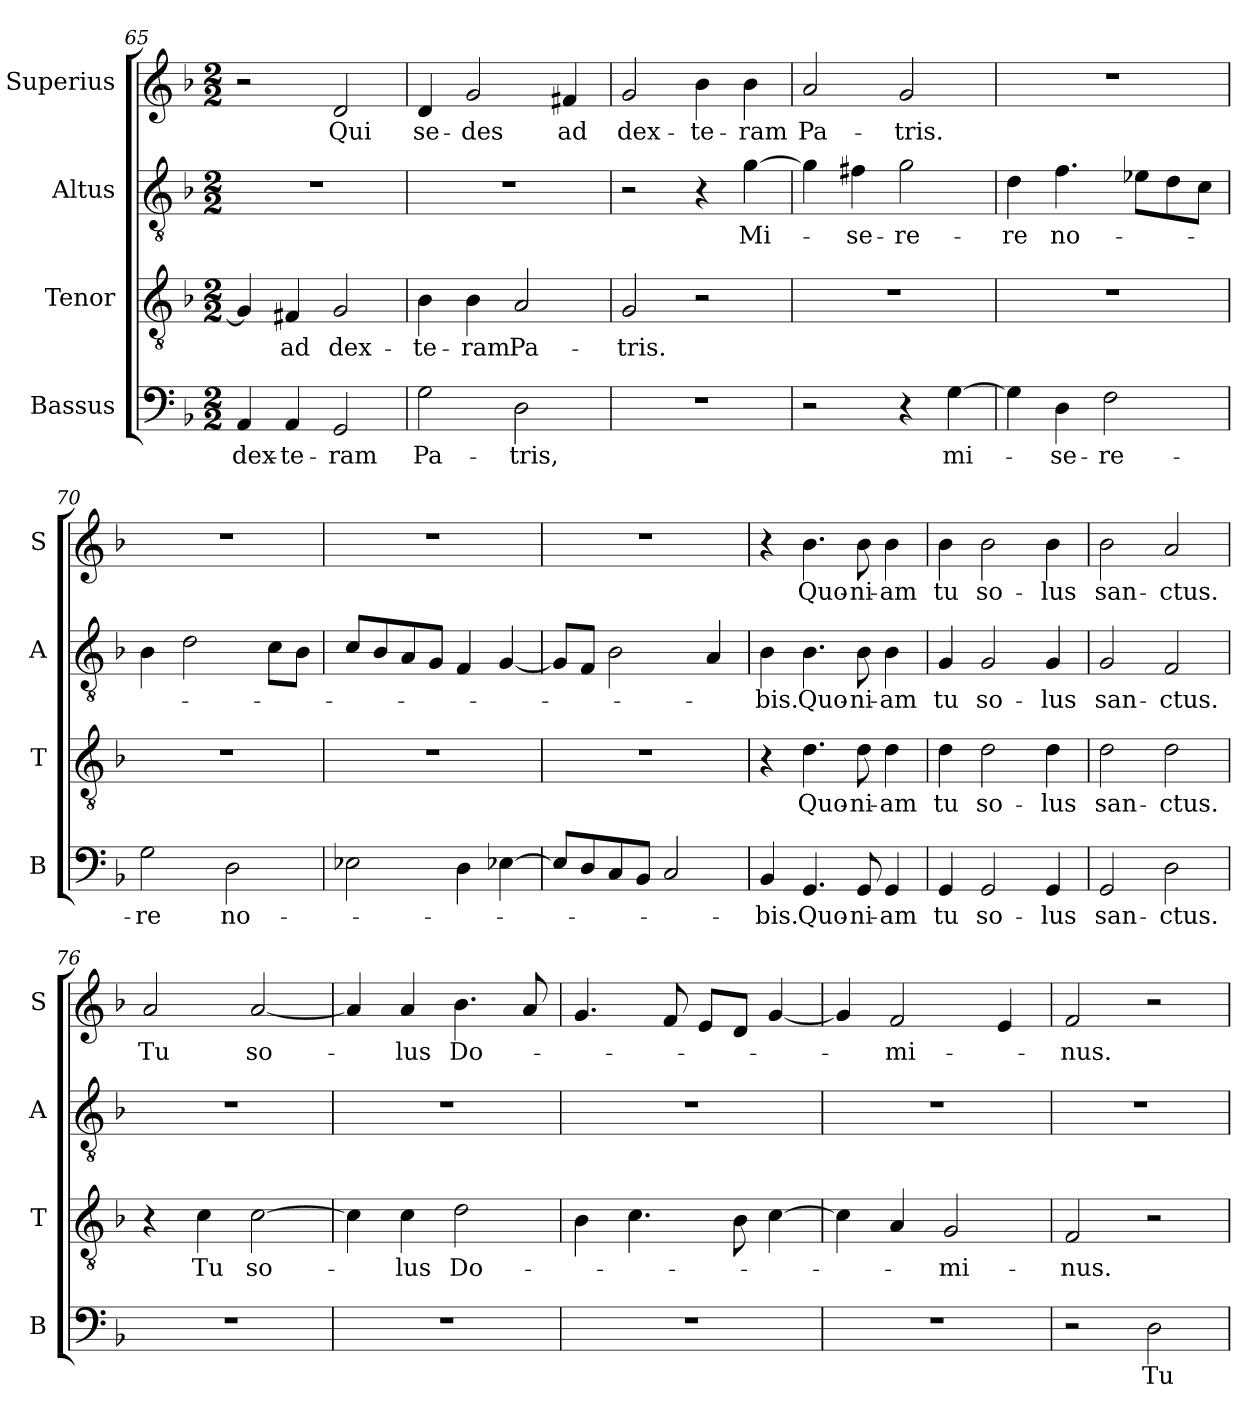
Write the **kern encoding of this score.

**kern	**text	**kern	**text	**kern	**text	**kern	**text
*part4	*part4	*part3	*part3	*part2	*part2	*part1	*part1
*staff4	*staff4	*staff3	*staff3	*staff2	*staff2	*staff1	*staff1
*I"Bassus	*	*I"Tenor	*	*I"Altus	*	*I"Superius	*
*I'B	*	*I'T	*	*I'A	*	*I'S	*
*clefF4	*	*clefGv2	*	*clefGv2	*	*clefG2	*
*k[b-]	*	*k[b-]	*	*k[b-]	*	*k[b-]	*
*M2/2	*	*M2/2	*	*M2/2	*	*M2/2	*
=65	=65	=65	=65	=65	=65	=65	=65
4AA	dex-	4G]	.	1r	.	2r	.
4AA	-te-	4F#X	ad	.	.	.	.
2GG	-ram	2G	dex-	.	.	2d	Qui
=66	=66	=66	=66	=66	=66	=66	=66
2G	Pa-	4B-	-te-	1r	.	4d	se-
.	.	4B-	-ram	.	.	2g	-des
2D	-tris,	2A	Pa-	.	.	.	.
.	.	.	.	.	.	4f#X	ad
=67	=67	=67	=67	=67	=67	=67	=67
1r	.	2G	-tris.	2r	.	2g	dex-
.	.	2r	.	4r	.	4b-	-te-
.	.	.	.	[4g	Mi-	4b-	-ram
=68	=68	=68	=68	=68	=68	=68	=68
2r	.	1r	.	4g]	.	2a	Pa-
.	.	.	.	4f#X	-se-	.	.
4r	.	.	.	2g	-re-	2g	-tris.
[4G	mi-	.	.	.	.	.	.
=69	=69	=69	=69	=69	=69	=69	=69
4G]	.	1r	.	4d	-re	1r	.
4D	-se-	.	.	4.f	no-	.	.
2F	-re-	.	.	.	.	.	.
.	.	.	.	8e-XL	.	.	.
.	.	.	.	8d	.	.	.
.	.	.	.	8cJ	.	.	.
=70	=70	=70	=70	=70	=70	=70	=70
2G	-re	1r	.	4B-	.	1r	.
.	.	.	.	2d	.	.	.
2D	no-	.	.	.	.	.	.
.	.	.	.	8cL	.	.	.
.	.	.	.	8B-J	.	.	.
=71	=71	=71	=71	=71	=71	=71	=71
2E-X	.	1r	.	8cL	.	1r	.
.	.	.	.	8B-	.	.	.
.	.	.	.	8A	.	.	.
.	.	.	.	8GJ	.	.	.
4D	.	.	.	4F	.	.	.
[4E-X	.	.	.	[4G	.	.	.
=72	=72	=72	=72	=72	=72	=72	=72
8E-L]	.	1r	.	8GL]	.	1r	.
8D	.	.	.	8FJ	.	.	.
8C	.	.	.	2B-	.	.	.
8BB-J	.	.	.	.	.	.	.
2C	.	.	.	.	.	.	.
.	.	.	.	4A	.	.	.
=73	=73	=73	=73	=73	=73	=73	=73
4BB-	-bis.	4r	.	4B-	-bis.	4r	.
4.GG	Quo-	4.d	Quo-	4.B-	Quo-	4.b-	Quo-
8GG	-ni-	8d	-ni-	8B-	-ni-	8b-	-ni-
4GG	-am	4d	-am	4B-	-am	4b-	-am
=74	=74	=74	=74	=74	=74	=74	=74
4GG	tu	4d	tu	4G	tu	4b-	tu
2GG	so-	2d	so-	2G	so-	2b-	so-
4GG	-lus	4d	-lus	4G	-lus	4b-	-lus
=75	=75	=75	=75	=75	=75	=75	=75
2GG	san-	2d	san-	2G	san-	2b-	san-
2D	-ctus.	2d	-ctus.	2F	-ctus.	2a	-ctus.
=76	=76	=76	=76	=76	=76	=76	=76
1r	.	4r	.	1r	.	2a	Tu
.	.	4c	Tu	.	.	.	.
.	.	[2c	so-	.	.	[2a	so-
=77	=77	=77	=77	=77	=77	=77	=77
1r	.	4c]	.	1r	.	4a]	.
.	.	4c	-lus	.	.	4a	-lus
.	.	2d	Do-	.	.	4.b-	Do-
.	.	.	.	.	.	8a	.
=78	=78	=78	=78	=78	=78	=78	=78
1r	.	4B-	.	1r	.	4.g	.
.	.	4.c	.	.	.	.	.
.	.	.	.	.	.	8f	.
.	.	.	.	.	.	8eL	.
.	.	8B-	.	.	.	8dJ	.
.	.	[4c	.	.	.	[4g	.
=79	=79	=79	=79	=79	=79	=79	=79
1r	.	4c]	.	1r	.	4g]	.
.	.	4A	.	.	.	2f	-mi-
.	.	2G	-mi-	.	.	.	.
.	.	.	.	.	.	4e	.
=80	=80	=80	=80	=80	=80	=80	=80
2r	.	2F	-nus.	1r	.	2f	-nus.
2D	Tu	2r	.	.	.	2r	.
=	=	=	=	=	=	=	=
*-	*-	*-	*-	*-	*-	*-	*-
